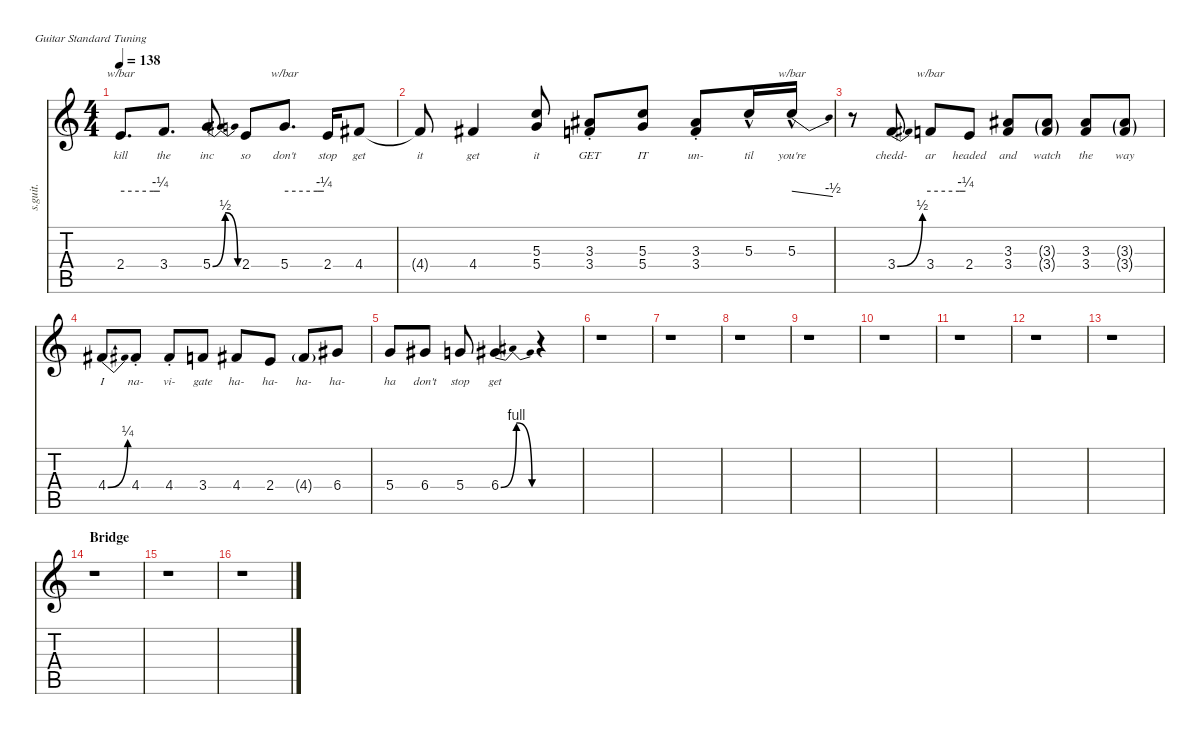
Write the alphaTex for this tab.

\defaultSystemsLayout 4
\hideDynamics
\bracketExtendMode nobrackets
\track ("Kelvin Mercer | Verse 2-3 Vocals (Special Guest)" "s.guit.") {instrument trombone}
\staff {score tabs}
\tuning (E4 B3 G3 D3 A2 E2)
\displaytranspose 12
\ts (4 4)
\tempo 138
\clef g2
\ks c
2.4.8{d tbe (custom default 0 0 49.8 0 49.8 0 60 -1) lyrics (0 "kill") lyrics (1 "") lyrics (2 "") lyrics (3 "") lyrics (4 "") dy f} 3.4.8{d lyrics (0 "the") lyrics (1 "") lyrics (2 "") lyrics (3 "") lyrics (4 "")} 5.4{be (bendrelease 0 0 30 2 30 2 60 0)}.8{lyrics (0 "inc") lyrics (1 "") lyrics (2 "") lyrics (3 "") lyrics (4 "")} 2.4.8{lyrics (0 "so") lyrics (1 "") lyrics (2 "") lyrics (3 "") lyrics (4 "")} 5.4.8{d tbe (custom default 0 0 49.8 0 49.8 0 60 -1) lyrics (0 "don't") lyrics (1 "") lyrics (2 "") lyrics (3 "") lyrics (4 "")} 2.4.16{lyrics (0 "stop") lyrics (1 "") lyrics (2 "") lyrics (3 "") lyrics (4 "")} 4.4{acc #}.8{lyrics (0 "get") lyrics (1 "") lyrics (2 "") lyrics (3 "") lyrics (4 "")} |
4.4{t acc #}.8{lyrics (0 "it") lyrics (1 "") lyrics (2 "") lyrics (3 "") lyrics (4 "")} 4.4{acc #}.4{lyrics (0 "get") lyrics (1 "") lyrics (2 "") lyrics (3 "") lyrics (4 "")} (5.3 5.4).8{lyrics (0 "it") lyrics (1 "") lyrics (2 "") lyrics (3 "") lyrics (4 "")} (3.3{st acc #} 3.4{st}).8{lyrics (0 "GET") lyrics (1 "") lyrics (2 "") lyrics (3 "") lyrics (4 "")} (5.3 5.4).8{lyrics (0 "IT") lyrics (1 "") lyrics (2 "") lyrics (3 "") lyrics (4 "")} (3.3{st acc #} 3.4{st}).8{lyrics (0 "un-") lyrics (1 "") lyrics (2 "") lyrics (3 "") lyrics (4 "")} 5.3{hac}.16{lyrics (0 "til") lyrics (1 "") lyrics (2 "") lyrics (3 "") lyrics (4 "")} 5.3{hac}.16{tbe (dive default 0 0 60 -2) lyrics (0 "you're") lyrics (1 "") lyrics (2 "") lyrics (3 "") lyrics (4 "")} |
r.8 3.4{be (bend 0 0 60 2)}.8{lyrics (0 "chedd-") lyrics (1 "") lyrics (2 "") lyrics (3 "") lyrics (4 "")} 3.4.8{tbe (custom default 0 0 49.8 0 49.8 0 60 -1) lyrics (0 "ar") lyrics (1 "") lyrics (2 "") lyrics (3 "") lyrics (4 "")} 2.4.8{lyrics (0 "headed") lyrics (1 "") lyrics (2 "") lyrics (3 "") lyrics (4 "")} (3.3{acc #} 3.4).8{lyrics (0 "and") lyrics (1 "") lyrics (2 "") lyrics (3 "") lyrics (4 "")} (3.3{g acc #} 3.4{g}).8{lyrics (0 "watch") lyrics (1 "") lyrics (2 "") lyrics (3 "") lyrics (4 "")} (3.3{acc #} 3.4).8{lyrics (0 "the") lyrics (1 "") lyrics (2 "") lyrics (3 "") lyrics (4 "")} (3.3{g acc #} 3.4{g}).8{lyrics (0 "way") lyrics (1 "") lyrics (2 "") lyrics (3 "") lyrics (4 "")} |
4.4{be (bend 0 0 60 1) acc #}.8{lyrics (0 "I") lyrics (1 "") lyrics (2 "") lyrics (3 "") lyrics (4 "")} 4.4{st acc #}.8{lyrics (0 "na-") lyrics (1 "") lyrics (2 "") lyrics (3 "") lyrics (4 "")} 4.4{st acc #}.8{lyrics (0 "vi-") lyrics (1 "") lyrics (2 "") lyrics (3 "") lyrics (4 "")} 3.4.8{lyrics (0 "gate") lyrics (1 "") lyrics (2 "") lyrics (3 "") lyrics (4 "")} 4.4{acc #}.8{lyrics (0 "ha-") lyrics (1 "") lyrics (2 "") lyrics (3 "") lyrics (4 "")} 2.4.8{lyrics (0 "ha-") lyrics (1 "") lyrics (2 "") lyrics (3 "") lyrics (4 "")} 4.4{g acc #}.8{lyrics (0 "ha-") lyrics (1 "") lyrics (2 "") lyrics (3 "") lyrics (4 "")} 6.4{acc #}.8{lyrics (0 "ha-") lyrics (1 "") lyrics (2 "") lyrics (3 "") lyrics (4 "")} |
5.4.8{lyrics (0 "ha") lyrics (1 "") lyrics (2 "") lyrics (3 "") lyrics (4 "")} 6.4{acc #}.8{lyrics (0 "don't") lyrics (1 "") lyrics (2 "") lyrics (3 "") lyrics (4 "")} 5.4.8{lyrics (0 "stop") lyrics (1 "") lyrics (2 "") lyrics (3 "") lyrics (4 "")} 6.4{be (bendrelease 0 0 55.199999999999996 4 55.199999999999996 4 60 0) acc #}.4{d lyrics (0 "get") lyrics (1 "") lyrics (2 "") lyrics (3 "") lyrics (4 "")} r.4 |
r.1 |
r.1 |
r.1 |
r.1 |
r.1 |
r.1 |
r.1 |
r.1 |
\section ("" "Bridge")
r.1 |
r.1 |
r.1
